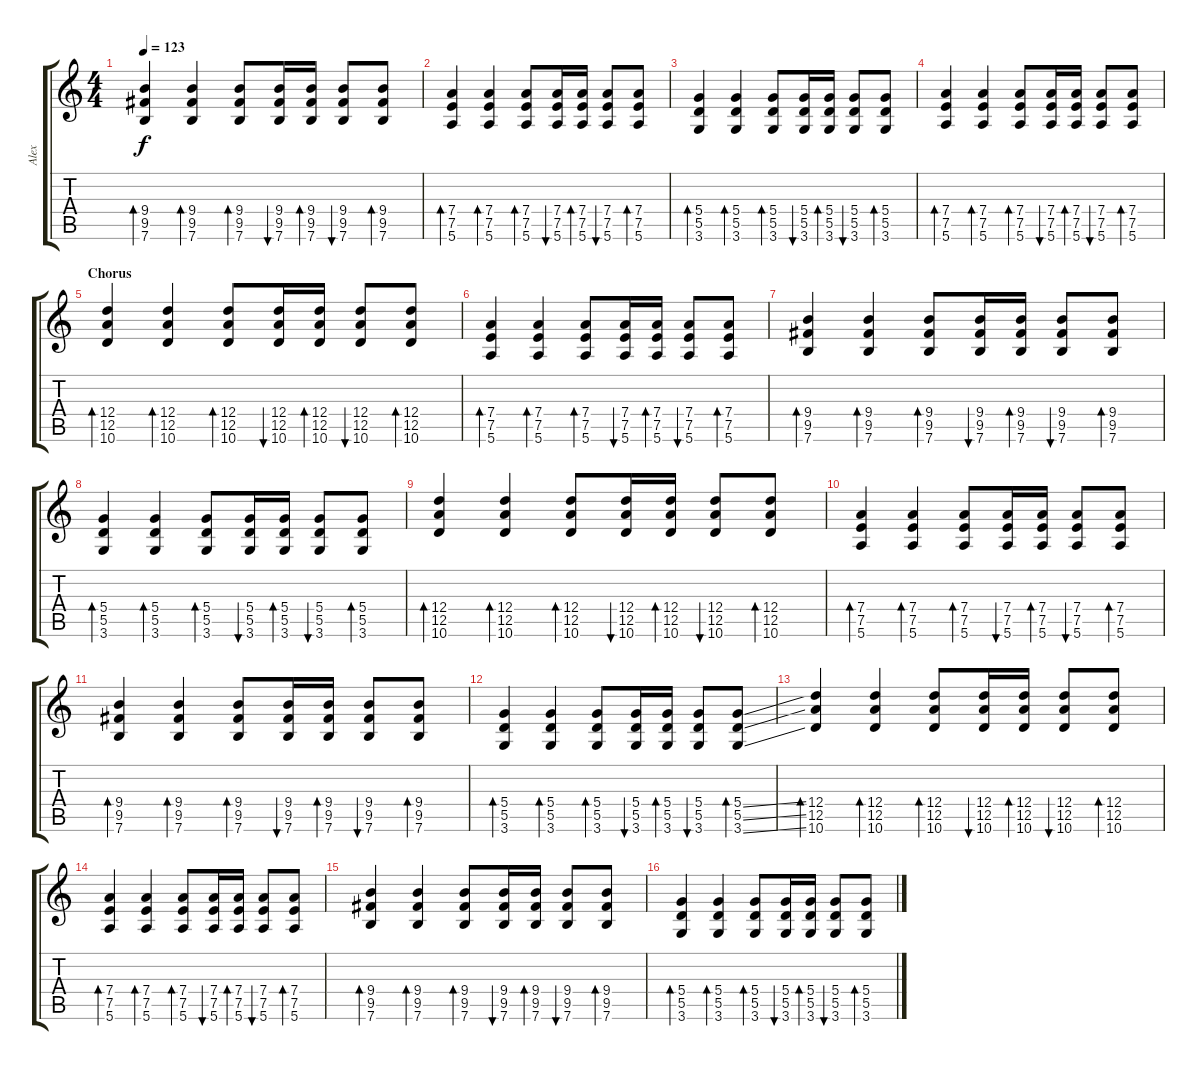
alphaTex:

\track ("Alex" "Alex") {instrument distortionguitar}
\staff {score tabs}
\tuning (E4 B3 G3 D3 A2 E2) {hide}
\ts (4 4)
\tempo 123
\clef g2
\ks c
(9.4 9.5 7.6).4{bd 60 dy f} (9.4 9.5 7.6).4{bd 60} (9.4 9.5 7.6).8{bd 60} (9.4 9.5 7.6).16{bu 60} (9.4 9.5 7.6).16{bd 60} (9.4 9.5 7.6).8{bu 60} (9.4 9.5 7.6).8{bd 60} |
(7.4 7.5 5.6).4{bd 60} (7.4 7.5 5.6).4{bd 60} (7.4 7.5 5.6).8{bd 60} (7.4 7.5 5.6).16{bu 60} (7.4 7.5 5.6).16{bd 60} (7.4 7.5 5.6).8{bu 60} (7.4 7.5 5.6).8{bd 60} |
(5.4 5.5 3.6).4{bd 60} (5.4 5.5 3.6).4{bd 60} (5.4 5.5 3.6).8{bd 60} (5.4 5.5 3.6).16{bu 60} (5.4 5.5 3.6).16{bd 60} (5.4 5.5 3.6).8{bu 60} (5.4 5.5 3.6).8{bd 60} |
(7.4 7.5 5.6).4{bd 60} (7.4 7.5 5.6).4{bd 60} (7.4 7.5 5.6).8{bd 60} (7.4 7.5 5.6).16{bu 60} (7.4 7.5 5.6).16{bd 60} (7.4 7.5 5.6).8{bu 60} (7.4 7.5 5.6).8{bd 60} |
\section ("" "Chorus")
(12.4 12.5 10.6).4{bd 60} (12.4 12.5 10.6).4{bd 60} (12.4 12.5 10.6).8{bd 60} (12.4 12.5 10.6).16{bu 60} (12.4 12.5 10.6).16{bd 60} (12.4 12.5 10.6).8{bu 60} (12.4 12.5 10.6).8{bd 60} |
(7.4 7.5 5.6).4{bd 60} (7.4 7.5 5.6).4{bd 60} (7.4 7.5 5.6).8{bd 60} (7.4 7.5 5.6).16{bu 60} (7.4 7.5 5.6).16{bd 60} (7.4 7.5 5.6).8{bu 60} (7.4 7.5 5.6).8{bd 60} |
(9.4 9.5 7.6).4{bd 60} (9.4 9.5 7.6).4{bd 60} (9.4 9.5 7.6).8{bd 60} (9.4 9.5 7.6).16{bu 60} (9.4 9.5 7.6).16{bd 60} (9.4 9.5 7.6).8{bu 60} (9.4 9.5 7.6).8{bd 60} |
(5.4 5.5 3.6).4{bd 60} (5.4 5.5 3.6).4{bd 60} (5.4 5.5 3.6).8{bd 60} (5.4 5.5 3.6).16{bu 60} (5.4 5.5 3.6).16{bd 60} (5.4 5.5 3.6).8{bu 60} (5.4 5.5 3.6).8{bd 60} |
(12.4 12.5 10.6).4{bd 60} (12.4 12.5 10.6).4{bd 60} (12.4 12.5 10.6).8{bd 60} (12.4 12.5 10.6).16{bu 60} (12.4 12.5 10.6).16{bd 60} (12.4 12.5 10.6).8{bu 60} (12.4 12.5 10.6).8{bd 60} |
(7.4 7.5 5.6).4{bd 60} (7.4 7.5 5.6).4{bd 60} (7.4 7.5 5.6).8{bd 60} (7.4 7.5 5.6).16{bu 60} (7.4 7.5 5.6).16{bd 60} (7.4 7.5 5.6).8{bu 60} (7.4 7.5 5.6).8{bd 60} |
(9.4 9.5 7.6).4{bd 60} (9.4 9.5 7.6).4{bd 60} (9.4 9.5 7.6).8{bd 60} (9.4 9.5 7.6).16{bu 60} (9.4 9.5 7.6).16{bd 60} (9.4 9.5 7.6).8{bu 60} (9.4 9.5 7.6).8{bd 60} |
(5.4 5.5 3.6).4{bd 60} (5.4 5.5 3.6).4{bd 60} (5.4 5.5 3.6).8{bd 60} (5.4 5.5 3.6).16{bu 60} (5.4 5.5 3.6).16{bd 60} (5.4 5.5 3.6).8{bu 60} (5.4{ss} 5.5{ss} 3.6{ss}).8{bd 60} |
(12.4 12.5 10.6).4{bd 60} (12.4 12.5 10.6).4{bd 60} (12.4 12.5 10.6).8{bd 60} (12.4 12.5 10.6).16{bu 60} (12.4 12.5 10.6).16{bd 60} (12.4 12.5 10.6).8{bu 60} (12.4 12.5 10.6).8{bd 60} |
(7.4 7.5 5.6).4{bd 60} (7.4 7.5 5.6).4{bd 60} (7.4 7.5 5.6).8{bd 60} (7.4 7.5 5.6).16{bu 60} (7.4 7.5 5.6).16{bd 60} (7.4 7.5 5.6).8{bu 60} (7.4 7.5 5.6).8{bd 60} |
(9.4 9.5 7.6).4{bd 60} (9.4 9.5 7.6).4{bd 60} (9.4 9.5 7.6).8{bd 60} (9.4 9.5 7.6).16{bu 60} (9.4 9.5 7.6).16{bd 60} (9.4 9.5 7.6).8{bu 60} (9.4 9.5 7.6).8{bd 60} |
(5.4 5.5 3.6).4{bd 60} (5.4 5.5 3.6).4{bd 60} (5.4 5.5 3.6).8{bd 60} (5.4 5.5 3.6).16{bu 60} (5.4 5.5 3.6).16{bd 60} (5.4 5.5 3.6).8{bu 60} (5.4 5.5 3.6).8{bd 60}
